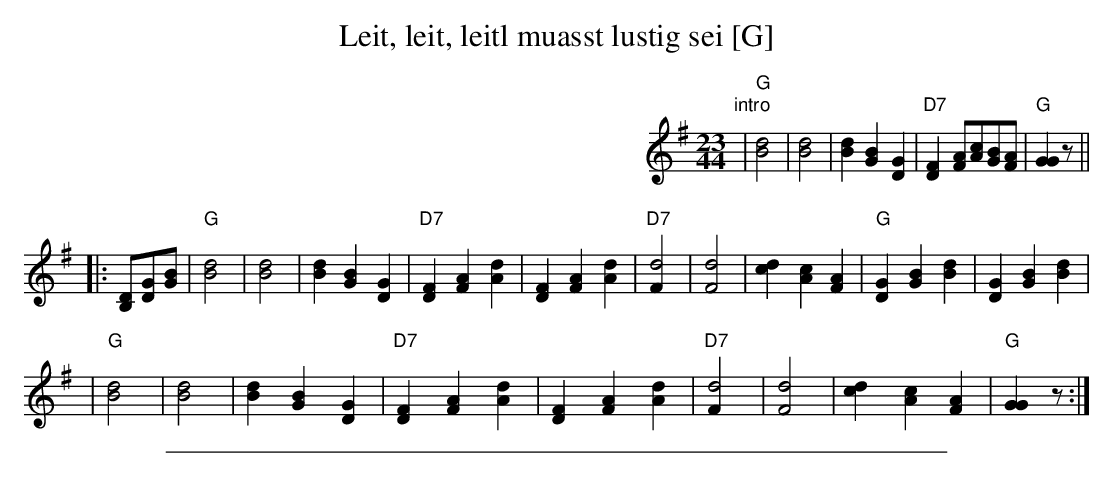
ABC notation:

X:1
T: Leit, leit, leitl muasst lustig sei [G]
M: 23/44
L: 1/8
K: G
"intro"|"G"[d4B4] | [d4B4] | [d2B2] [B2G2] [G2D2] | "D7"[F2D2] [AF][cA][BG][AF] | "G"[G2G2] z ||
|: [DB,][GD][BG] \
| "G"[d4B4] | [d4B4] | [d2B2] [B2G2] [G2D2] \
|"D7"[F2D2] [A2F2] [d2A2] | [F2D2] [A2F2] [d2A2] \
|"D7"[d4F2] | [d4F4] | [d2c2] [c2A2] [A2F2] \
| "G"[G2D2] [B2G2] [d2B2] | [G2D2] [B2G2] [d2B2] |
| "G"[d4B4] | [d4B4] | [d2B2] [B2G2] [G2D2] \
|"D7"[F2D2] [A2F2] [d2A2] | [F2D2] [A2F2] [d2A2] \
|"D7"[d4F2] | [d4F4] | [d2c2] [c2A2] [A2F2] \
| "G"[G2G2] z :|
